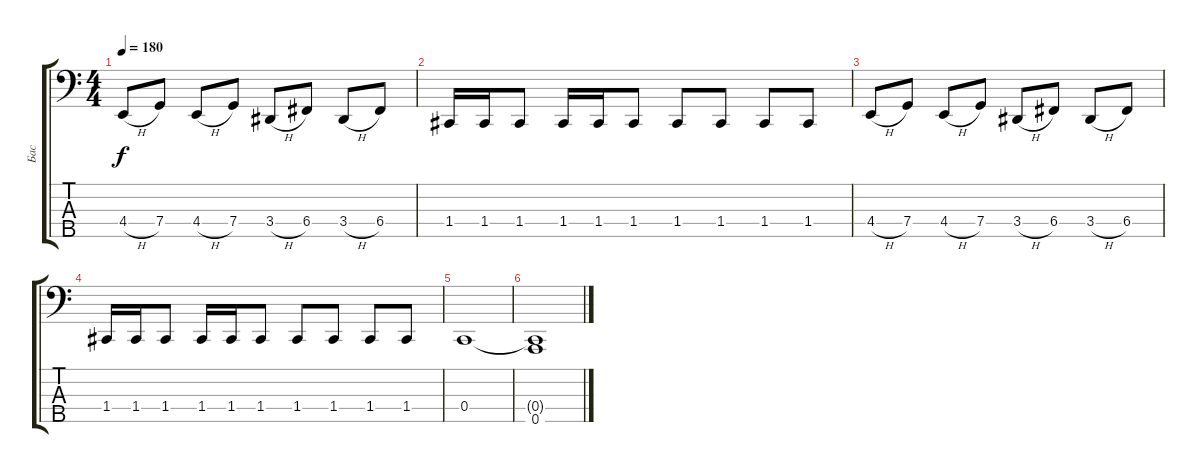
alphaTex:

\track ("Бас" "Бас") {instrument electricbassfinger}
\staff {score tabs}
\tuning (F2 C2 G1 C1 A0) {hide}
\ts (4 4)
\tempo 180
\clef f4
\ks c
4.4{h}.8{dy f} 7.4.8 4.4{h}.8 7.4.8 3.4{h}.8 6.4.8 3.4{h}.8 6.4.8 |
1.4.16 1.4.16 1.4.8 1.4.16 1.4.16 1.4.8 1.4.8 1.4.8 1.4.8 1.4.8 |
4.4{h}.8 7.4.8 4.4{h}.8 7.4.8 3.4{h}.8 6.4.8 3.4{h}.8 6.4.8 |
1.4.16 1.4.16 1.4.8 1.4.16 1.4.16 1.4.8 1.4.8 1.4.8 1.4.8 1.4.8 |
0.4.1 |
(0.4{t} 0.5).1
